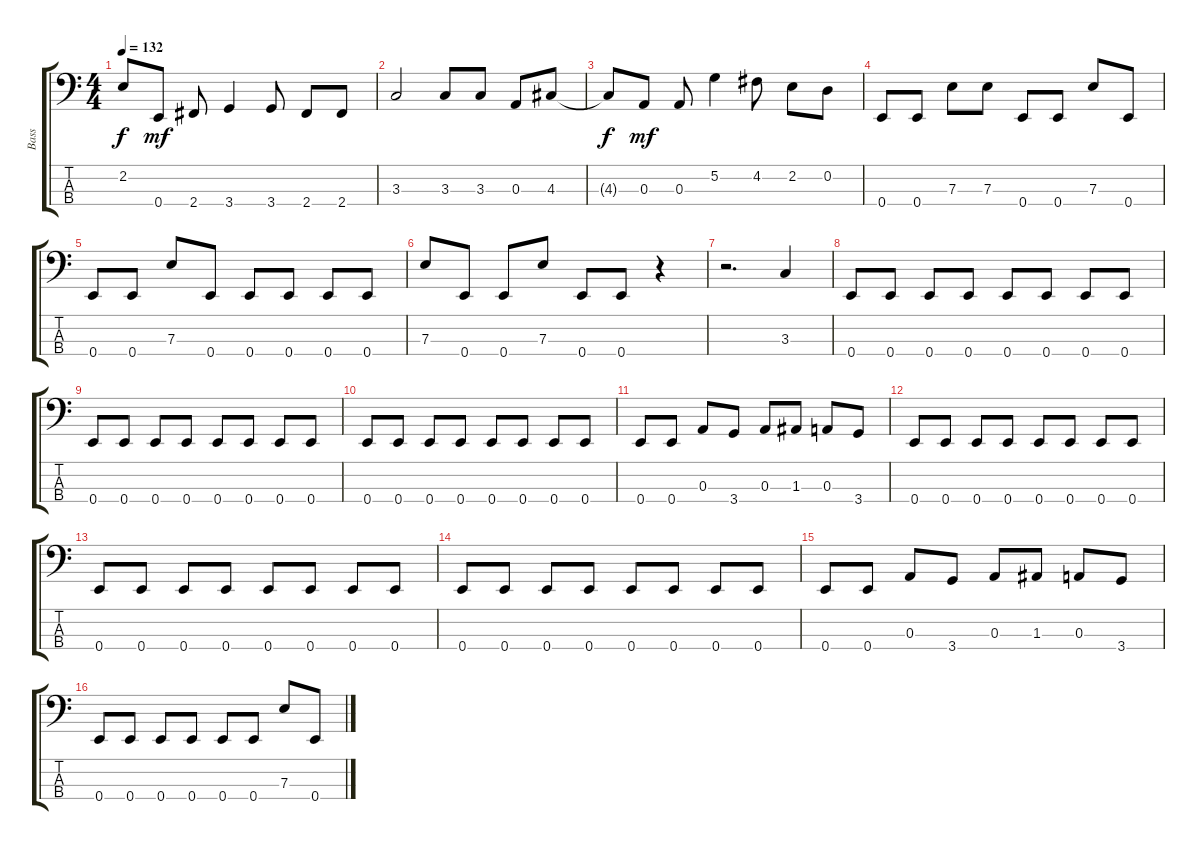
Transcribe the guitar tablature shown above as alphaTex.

\track ("Bass" "Bass") {instrument electricbassfinger}
\staff {score tabs}
\tuning (G2 D2 A1 E1) {hide}
\ts (4 4)
\tempo 132
\clef f4
\ks c
2.2{t}.8{dy f} 0.4.8{dy mf} 2.4.8 3.4.4 3.4.8 2.4.8 2.4.8 |
3.3.2 3.3.8 3.3.8 0.3.8 4.3.8 |
4.3{t}.8{dy f} 0.3.8{dy mf} 0.3.8 5.2.4 4.2.8 2.2.8 0.2.8 |
0.4.8 0.4.8 7.3.8 7.3.8 0.4.8 0.4.8 7.3.8 0.4.8 |
0.4.8 0.4.8 7.3.8 0.4.8 0.4.8 0.4.8 0.4.8 0.4.8 |
7.3.8 0.4.8 0.4.8 7.3.8 0.4.8 0.4.8 r.4 |
r.2{d} 3.3.4 |
0.4.8 0.4.8 0.4.8 0.4.8 0.4.8 0.4.8 0.4.8 0.4.8 |
0.4.8 0.4.8 0.4.8 0.4.8 0.4.8 0.4.8 0.4.8 0.4.8 |
0.4.8 0.4.8 0.4.8 0.4.8 0.4.8 0.4.8 0.4.8 0.4.8 |
0.4.8 0.4.8 0.3.8 3.4.8 0.3.8 1.3.8 0.3.8 3.4.8 |
0.4.8 0.4.8 0.4.8 0.4.8 0.4.8 0.4.8 0.4.8 0.4.8 |
0.4.8 0.4.8 0.4.8 0.4.8 0.4.8 0.4.8 0.4.8 0.4.8 |
0.4.8 0.4.8 0.4.8 0.4.8 0.4.8 0.4.8 0.4.8 0.4.8 |
0.4.8 0.4.8 0.3.8 3.4.8 0.3.8 1.3.8 0.3.8 3.4.8 |
0.4.8 0.4.8 0.4.8 0.4.8 0.4.8 0.4.8 7.3.8 0.4.8
